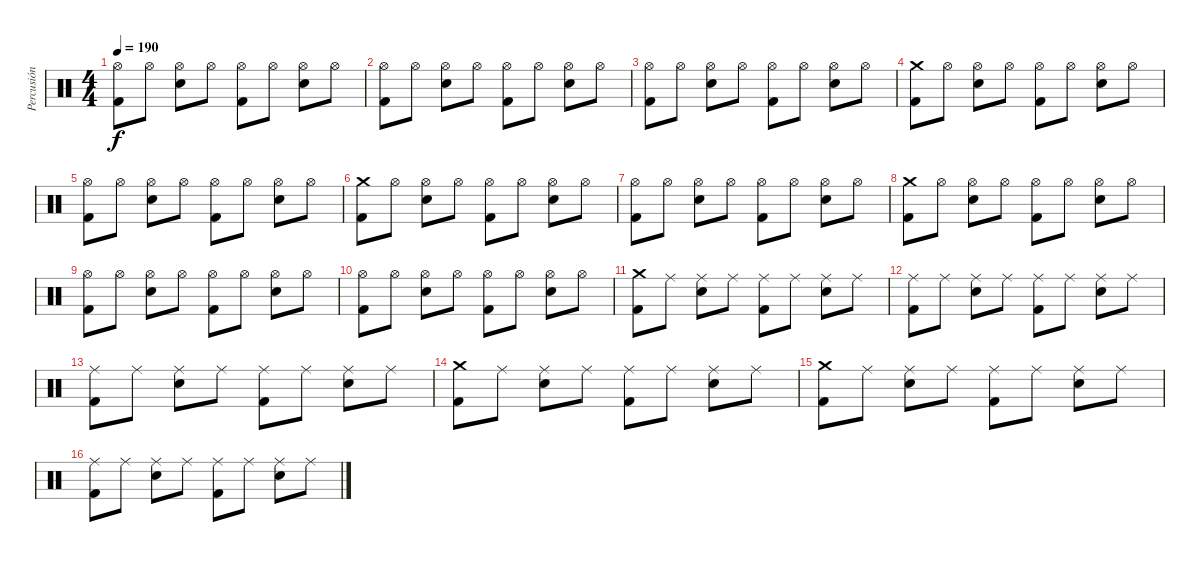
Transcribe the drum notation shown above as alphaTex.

\track ("Percusión" "Percusión") {instrument percussion}
\staff {score}
\articulation defaults
\ts (4 4)
\tempo 190
\clef neutral
\ks c
("Hi-Hat (open)" "Kick (hit) 2").8{dy f} "Hi-Hat (open)".8 ("Hi-Hat (open)" "Snare (hit) 2").8 "Hi-Hat (open)".8 ("Hi-Hat (open)" "Kick (hit) 2").8 "Hi-Hat (open)".8 ("Hi-Hat (open)" "Snare (hit) 2").8 "Hi-Hat (open)".8 |
("Hi-Hat (open)" "Kick (hit) 2").8 "Hi-Hat (open)".8 ("Hi-Hat (open)" "Snare (hit) 2").8 "Hi-Hat (open)".8 ("Hi-Hat (open)" "Kick (hit) 2").8 "Hi-Hat (open)".8 ("Hi-Hat (open)" "Snare (hit) 2").8 "Hi-Hat (open)".8 |
("Hi-Hat (open)" "Kick (hit) 2").8 "Hi-Hat (open)".8 ("Hi-Hat (open)" "Snare (hit) 2").8 "Hi-Hat (open)".8 ("Hi-Hat (open)" "Kick (hit) 2").8 "Hi-Hat (open)".8 ("Hi-Hat (open)" "Snare (hit) 2").8 "Hi-Hat (open)".8 |
("Crash medium (hit)" "Kick (hit) 2").8 "Hi-Hat (open)".8 ("Hi-Hat (open)" "Snare (hit) 2").8 "Hi-Hat (open)".8 ("Hi-Hat (open)" "Kick (hit) 2").8 "Hi-Hat (open)".8 ("Hi-Hat (open)" "Snare (hit) 2").8 "Hi-Hat (open)".8 |
("Hi-Hat (open)" "Kick (hit) 2").8 "Hi-Hat (open)".8 ("Hi-Hat (open)" "Snare (hit) 2").8 "Hi-Hat (open)".8 ("Hi-Hat (open)" "Kick (hit) 2").8 "Hi-Hat (open)".8 ("Hi-Hat (open)" "Snare (hit) 2").8 "Hi-Hat (open)".8 |
("Crash medium (hit)" "Kick (hit) 2").8 "Hi-Hat (open)".8 ("Hi-Hat (open)" "Snare (hit) 2").8 "Hi-Hat (open)".8 ("Hi-Hat (open)" "Kick (hit) 2").8 "Hi-Hat (open)".8 ("Hi-Hat (open)" "Snare (hit) 2").8 "Hi-Hat (open)".8 |
("Hi-Hat (open)" "Kick (hit) 2").8 "Hi-Hat (open)".8 ("Hi-Hat (open)" "Snare (hit) 2").8 "Hi-Hat (open)".8 ("Hi-Hat (open)" "Kick (hit) 2").8 "Hi-Hat (open)".8 ("Hi-Hat (open)" "Snare (hit) 2").8 "Hi-Hat (open)".8 |
("Crash medium (hit)" "Kick (hit) 2").8 "Hi-Hat (open)".8 ("Hi-Hat (open)" "Snare (hit) 2").8 "Hi-Hat (open)".8 ("Hi-Hat (open)" "Kick (hit) 2").8 "Hi-Hat (open)".8 ("Hi-Hat (open)" "Snare (hit) 2").8 "Hi-Hat (open)".8 |
("Hi-Hat (open)" "Kick (hit) 2").8 "Hi-Hat (open)".8 ("Hi-Hat (open)" "Snare (hit) 2").8 "Hi-Hat (open)".8 ("Hi-Hat (open)" "Kick (hit) 2").8 "Hi-Hat (open)".8 ("Hi-Hat (open)" "Snare (hit) 2").8 "Hi-Hat (open)".8 |
("Hi-Hat (open)" "Kick (hit) 2").8 "Hi-Hat (open)".8 ("Hi-Hat (open)" "Snare (hit) 2").8 "Hi-Hat (open)".8 ("Hi-Hat (open)" "Kick (hit) 2").8 "Hi-Hat (open)".8 ("Hi-Hat (open)" "Snare (hit) 2").8 "Hi-Hat (open)".8 |
("Crash medium (hit)" "Kick (hit) 2").8 "Ride (middle)".8 ("Ride (middle)" "Snare (hit) 2").8 "Ride (middle)".8 ("Ride (middle)" "Kick (hit) 2").8 "Ride (middle)".8 ("Ride (middle)" "Snare (hit) 2").8 "Ride (middle)".8 |
("Ride (middle)" "Kick (hit) 2").8 "Ride (middle)".8 ("Ride (middle)" "Snare (hit) 2").8 "Ride (middle)".8 ("Ride (middle)" "Kick (hit) 2").8 "Ride (middle)".8 ("Ride (middle)" "Snare (hit) 2").8 "Ride (middle)".8 |
("Ride (middle)" "Kick (hit) 2").8 "Ride (middle)".8 ("Ride (middle)" "Snare (hit) 2").8 "Ride (middle)".8 ("Ride (middle)" "Kick (hit) 2").8 "Ride (middle)".8 ("Ride (middle)" "Snare (hit) 2").8 "Ride (middle)".8 |
("Crash medium (hit)" "Kick (hit) 2").8 "Ride (middle)".8 ("Ride (middle)" "Snare (hit) 2").8 "Ride (middle)".8 ("Ride (middle)" "Kick (hit) 2").8 "Ride (middle)".8 ("Ride (middle)" "Snare (hit) 2").8 "Ride (middle)".8 |
("Crash medium (hit)" "Kick (hit) 2").8 "Ride (middle)".8 ("Ride (middle)" "Snare (hit) 2").8 "Ride (middle)".8 ("Ride (middle)" "Kick (hit) 2").8 "Ride (middle)".8 ("Ride (middle)" "Snare (hit) 2").8 "Ride (middle)".8 |
("Ride (middle)" "Kick (hit) 2").8 "Ride (middle)".8 ("Ride (middle)" "Snare (hit) 2").8 "Ride (middle)".8 ("Ride (middle)" "Kick (hit) 2").8 "Ride (middle)".8 ("Ride (middle)" "Snare (hit) 2").8 "Ride (middle)".8
